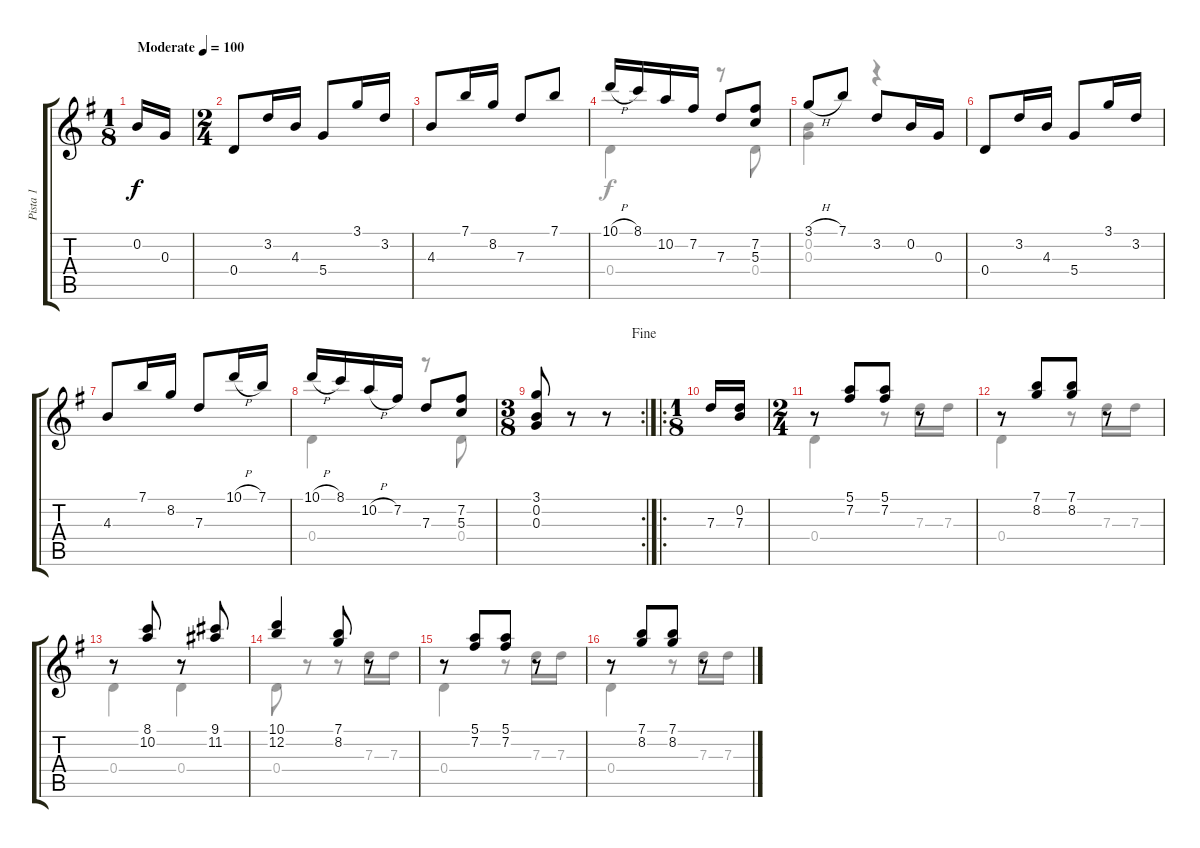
\track ("Pista 1" "Pista 1") {instrument acousticguitarnylon}
\staff {score tabs}
\tuning (E4 B3 G3 D3 A2 E2) {hide}
\voice
\ts (1 8)
\tempo (100 "Moderate")
\clef g2
\ks g
0.2.16{dy f instrument acousticguitarnylon} 0.3.16 |
\ts (2 4)
0.4.8 3.2.16 4.3.16 5.4.8{beam Up} 3.1.16{beam Up} 3.2.16{beam Up} |
4.3.8{beam Up} 7.1.16{beam Up} 8.2.16{beam Up} 7.3.8{beam Up} 7.1.8{beam Up} |
10.1{h}.16 8.1.16 10.2.16 7.2.16 7.3.8 (7.2 5.3).8 |
3.1{h}.8 7.1.8 3.2.8 0.2.16 0.3.16 |
0.4.8 3.2.16 4.3.16 5.4.8{beam Up} 3.1.16{beam Up} 3.2.16{beam Up} |
4.3.8{beam Up} 7.1.16{beam Up} 8.2.16{beam Up} 7.3.8{beam Up} 10.1{h}.16{beam Up} 7.1.16{beam Up} |
10.1{h}.16 8.1.16 10.2{h}.16 7.2.16 7.3.8 (7.2 5.3).8 |
\rc 2
\ts (3 8)
\jump fine
(3.1 0.2 0.3).8{beam Up} r.8 r.8 |
\ro
\ts (1 8)
7.3.16{beam Up} (0.2 7.3).16{beam Up} |
\ts (2 4)
r.8 (5.1 7.2).8{beam Up beam merge} (5.1 7.2).8{beam Up} r.8 |
r.8 (7.1 8.2).8{beam Up beam merge} (7.1 8.2).8{beam Up} r.8 |
r.8 (8.1 10.2).8 r.8 (9.1 11.2).8 |
(10.1 12.2).4 (7.1 8.2).8 r.8 |
r.8 (5.1 7.2).8{beam Up beam merge} (5.1 7.2).8{beam Up} r.8 |
r.8 (7.1 8.2).8{beam Up beam merge} (7.1 8.2).8{beam Up} r.8
\voice
\clef g2
\ottava regular
\simile none
\ks g
|
|
|
0.4.4 r.8 0.4.8 |
(0.2 0.3).4 r.4 |
|
|
0.4.4 r.8 0.4.8 |
|
|
0.4.4 r.8 7.3.16 7.3.16 |
0.4.4 r.8 7.3.16 7.3.16 |
0.4.4 0.4.4 |
0.4.8 r.8 r.8 7.3.16 7.3.16 |
0.4.4 r.8 7.3.16 7.3.16 |
0.4.4 r.8 7.3.16 7.3.16
